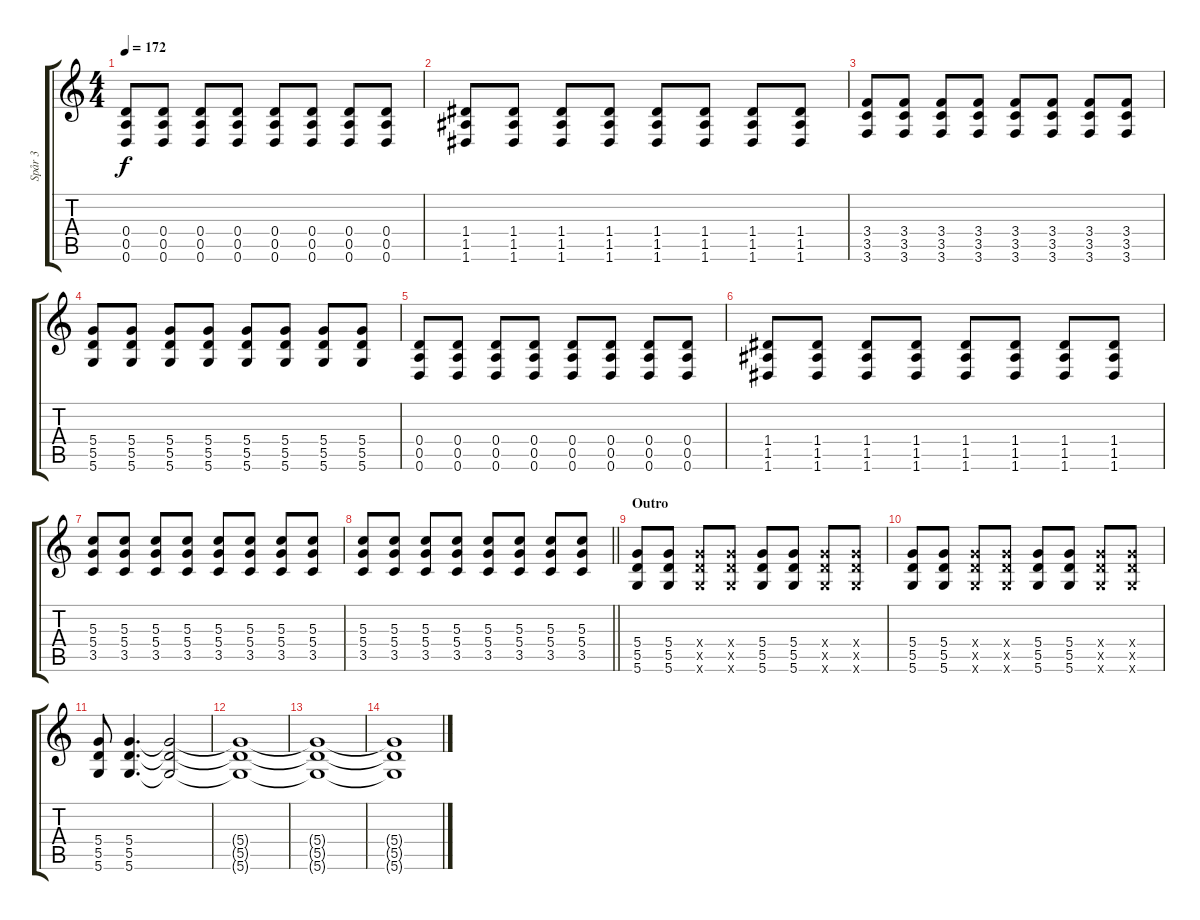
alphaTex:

\track ("Spår 3" "Spår 3") {instrument overdrivenguitar}
\staff {score tabs}
\tuning (E4 B3 G3 D3 A2 D2) {hide}
\ts (4 4)
\tempo 172
\clef g2
\ks c
(0.4 0.5 0.6).8{dy f} (0.4 0.5 0.6).8 (0.4 0.5 0.6).8 (0.4 0.5 0.6).8 (0.4 0.5 0.6).8 (0.4 0.5 0.6).8 (0.4 0.5 0.6).8 (0.4 0.5 0.6).8 |
(1.4 1.5 1.6).8 (1.4 1.5 1.6).8 (1.4 1.5 1.6).8 (1.4 1.5 1.6).8 (1.4 1.5 1.6).8 (1.4 1.5 1.6).8 (1.4 1.5 1.6).8 (1.4 1.5 1.6).8 |
(3.4 3.5 3.6).8 (3.4 3.5 3.6).8 (3.4 3.5 3.6).8 (3.4 3.5 3.6).8 (3.4 3.5 3.6).8 (3.4 3.5 3.6).8 (3.4 3.5 3.6).8 (3.4 3.5 3.6).8 |
(5.4 5.5 5.6).8 (5.4 5.5 5.6).8 (5.4 5.5 5.6).8 (5.4 5.5 5.6).8 (5.4 5.5 5.6).8 (5.4 5.5 5.6).8 (5.4 5.5 5.6).8 (5.4 5.5 5.6).8 |
(0.4 0.5 0.6).8 (0.4 0.5 0.6).8 (0.4 0.5 0.6).8 (0.4 0.5 0.6).8 (0.4 0.5 0.6).8 (0.4 0.5 0.6).8 (0.4 0.5 0.6).8 (0.4 0.5 0.6).8 |
(1.4 1.5 1.6).8 (1.4 1.5 1.6).8 (1.4 1.5 1.6).8 (1.4 1.5 1.6).8 (1.4 1.5 1.6).8 (1.4 1.5 1.6).8 (1.4 1.5 1.6).8 (1.4 1.5 1.6).8 |
(5.3 5.4 3.5).8 (5.3 5.4 3.5).8 (5.3 5.4 3.5).8 (5.3 5.4 3.5).8 (5.3 5.4 3.5).8 (5.3 5.4 3.5).8 (5.3 5.4 3.5).8 (5.3 5.4 3.5).8 |
\barLineRight lightlight
(5.3 5.4 3.5).8 (5.3 5.4 3.5).8 (5.3 5.4 3.5).8 (5.3 5.4 3.5).8 (5.3 5.4 3.5).8 (5.3 5.4 3.5).8 (5.3 5.4 3.5).8 (5.3 5.4 3.5).8 |
\section ("" "Outro")
(5.4 5.5 5.6).8 (5.4 5.5 5.6).8 (5.4{x} 5.5{x} 5.6{x}).8 (5.4{x} 5.5{x} 5.6{x}).8 (5.4 5.5 5.6).8 (5.4 5.5 5.6).8 (5.4{x} 5.5{x} 5.6{x}).8 (5.4{x} 5.5{x} 5.6{x}).8 |
(5.4 5.5 5.6).8 (5.4 5.5 5.6).8 (5.4{x} 5.5{x} 5.6{x}).8 (5.4{x} 5.5{x} 5.6{x}).8 (5.4 5.5 5.6).8 (5.4 5.5 5.6).8 (5.4{x} 5.5{x} 5.6{x}).8 (5.4{x} 5.5{x} 5.6{x}).8 |
(5.4 5.5 5.6).8 (5.4 5.5 5.6).4{d} (5.4{t} 5.5{t} 5.6{t}).2 |
(5.4{t} 5.5{t} 5.6{t}).1 |
(5.4{t} 5.5{t} 5.6{t}).1 |
(5.4{t} 5.5{t} 5.6{t}).1
